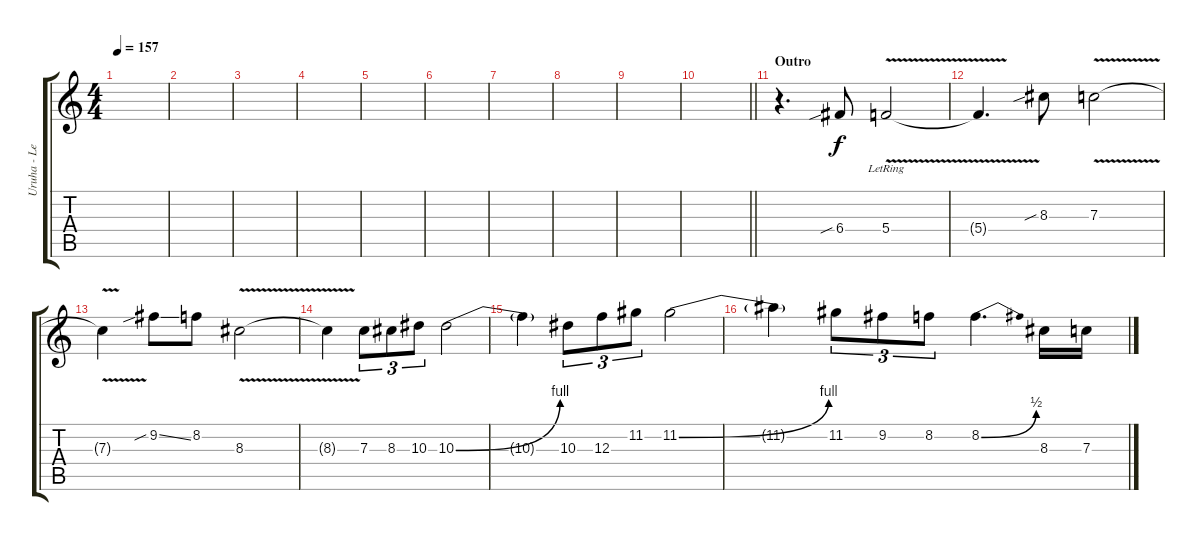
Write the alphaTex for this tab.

\track ("Uruha - Lead Guitar 2" "Uruha - Le") {instrument distortionguitar}
\staff {score tabs}
\tuning (D4 A3 F3 C3 G2 D2) {hide}
\ts (4 4)
\section ("" "")
\tempo 157
\clef g2
\ks c
|
|
|
|
|
|
|
|
|
\barLineRight lightlight
|
\section ("" "Outro")
r.4{d} 6.4{sib}.8 5.4{v lr}.2 |
5.4{t}.4{d} 8.3{sib}.8 7.3{v}.2 |
7.3{t}.4 9.2{sib ss}.8 8.2.8 8.3{v}.2 |
8.3{t}.4 7.3.8{tu (3 2)} 8.3.8{tu (3 2)} 10.3.8{tu (3 2)} 10.3{be (bend 0 0 60 4)}.2 |
10.3{t}.4 10.3.8{tu (3 2)} 12.3.8{tu (3 2)} 11.2.8{tu (3 2)} 11.2{be (bend 0 0 60 4)}.2 |
11.2{t}.4 11.2.8{tu (3 2)} 9.2.8{tu (3 2)} 8.2.8{tu (3 2)} 8.2{be (bend 0 0 60 2)}.4{d} 8.3.16 7.3.16
